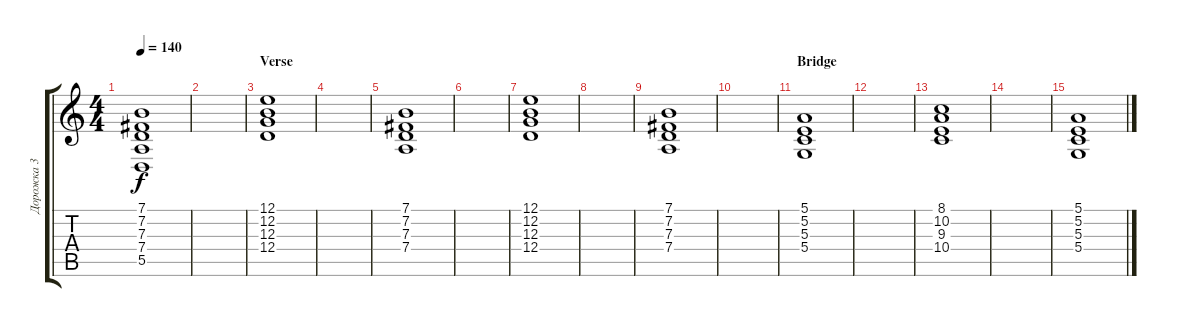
\track ("Дорожка 3" "Дорожка 3") {instrument acousticgrandpiano}
\staff {score tabs}
\tuning (E4 B3 G3 D3 A2 E2) {hide}
\ts (4 4)
\tempo 140
\clef g2
\ks c
(7.1 7.2 7.3 7.4 5.5).1{dy f} |
|
\section ("" "Verse")
(12.1 12.2 12.3 12.4).1 |
|
(7.1 7.2 7.3 7.4).1 |
|
(12.1 12.2 12.3 12.4).1 |
|
(7.1 7.2 7.3 7.4).1 |
|
\section ("" "Bridge")
(5.1 5.2 5.3 5.4).1 |
|
(8.1 10.2 9.3 10.4).1 |
|
(5.1 5.2 5.3 5.4).1
